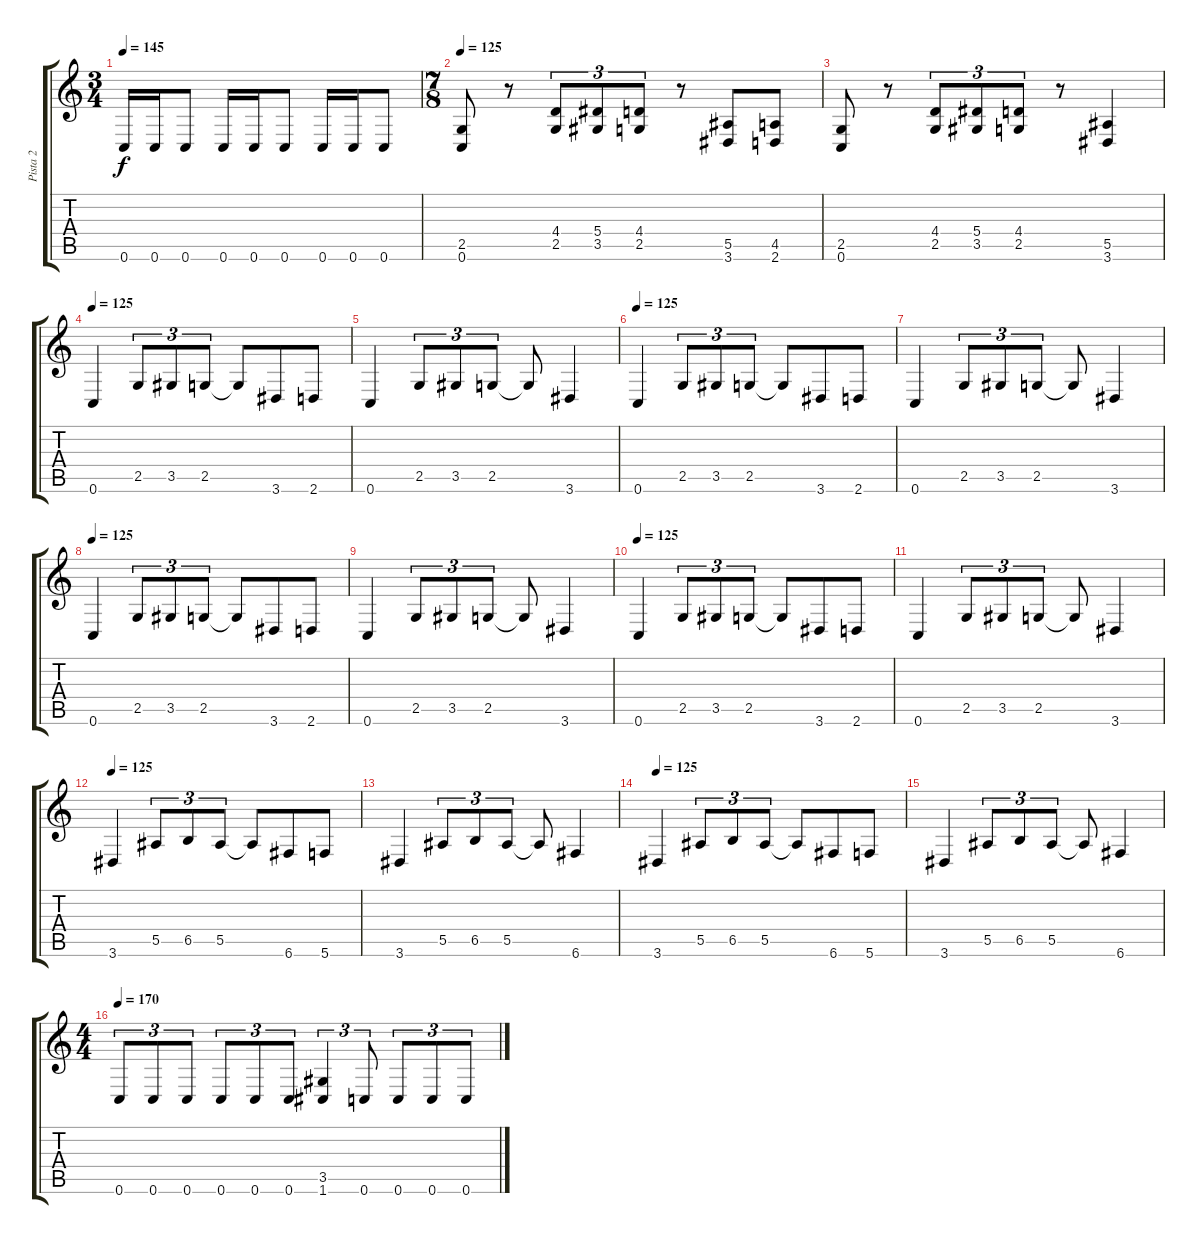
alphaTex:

\track ("Pista 2" "Pista 2") {instrument distortionguitar}
\staff {score tabs}
\tuning (C4 G3 Eb3 Bb2 F2 C2) {hide}
\ts (3 4)
\tempo 145
\clef g2
\ks c
0.6.16{dy f} 0.6.16 0.6.8 0.6.16 0.6.16 0.6.8 0.6.16 0.6.16 0.6.8 |
\ts (7 8)
\tempo 125
(2.5 0.6).8 r.8 (4.4 2.5).8{tu (3 2)} (5.4 3.5).8{tu (3 2)} (4.4 2.5).8{tu (3 2)} r.8 (5.5 3.6).8 (4.5 2.6).8 |
(2.5 0.6).8 r.8 (4.4 2.5).8{tu (3 2)} (5.4 3.5).8{tu (3 2)} (4.4 2.5).8{tu (3 2)} r.8 (5.5 3.6).4 |
\tempo 125
0.6.4 2.5.8{tu (3 2)} 3.5.8{tu (3 2)} 2.5.8{tu (3 2)} 2.5{t}.8 3.6.8 2.6.8 |
0.6.4 2.5.8{tu (3 2)} 3.5.8{tu (3 2)} 2.5.8{tu (3 2)} 2.5{t}.8 3.6.4 |
\tempo 125
0.6.4 2.5.8{tu (3 2)} 3.5.8{tu (3 2)} 2.5.8{tu (3 2)} 2.5{t}.8 3.6.8 2.6.8 |
0.6.4 2.5.8{tu (3 2)} 3.5.8{tu (3 2)} 2.5.8{tu (3 2)} 2.5{t}.8 3.6.4 |
\tempo 125
0.6.4 2.5.8{tu (3 2)} 3.5.8{tu (3 2)} 2.5.8{tu (3 2)} 2.5{t}.8 3.6.8 2.6.8 |
0.6.4 2.5.8{tu (3 2)} 3.5.8{tu (3 2)} 2.5.8{tu (3 2)} 2.5{t}.8 3.6.4 |
\tempo 125
0.6.4 2.5.8{tu (3 2)} 3.5.8{tu (3 2)} 2.5.8{tu (3 2)} 2.5{t}.8 3.6.8 2.6.8 |
0.6.4 2.5.8{tu (3 2)} 3.5.8{tu (3 2)} 2.5.8{tu (3 2)} 2.5{t}.8 3.6.4 |
\tempo 125
3.6.4 5.5.8{tu (3 2)} 6.5.8{tu (3 2)} 5.5.8{tu (3 2)} 5.5{t}.8 6.6.8 5.6.8 |
3.6.4 5.5.8{tu (3 2)} 6.5.8{tu (3 2)} 5.5.8{tu (3 2)} 5.5{t}.8 6.6.4 |
\tempo 125
3.6.4 5.5.8{tu (3 2)} 6.5.8{tu (3 2)} 5.5.8{tu (3 2)} 5.5{t}.8 6.6.8 5.6.8 |
3.6.4 5.5.8{tu (3 2)} 6.5.8{tu (3 2)} 5.5.8{tu (3 2)} 5.5{t}.8 6.6.4 |
\ts (4 4)
\tempo 170
0.6.8{tu (3 2)} 0.6.8{tu (3 2)} 0.6.8{tu (3 2)} 0.6.8{tu (3 2)} 0.6.8{tu (3 2)} 0.6.8{tu (3 2)} (3.5 1.6).4{tu (3 2)} 0.6.8{tu (3 2)} 0.6.8{tu (3 2)} 0.6.8{tu (3 2)} 0.6.8{tu (3 2)}
